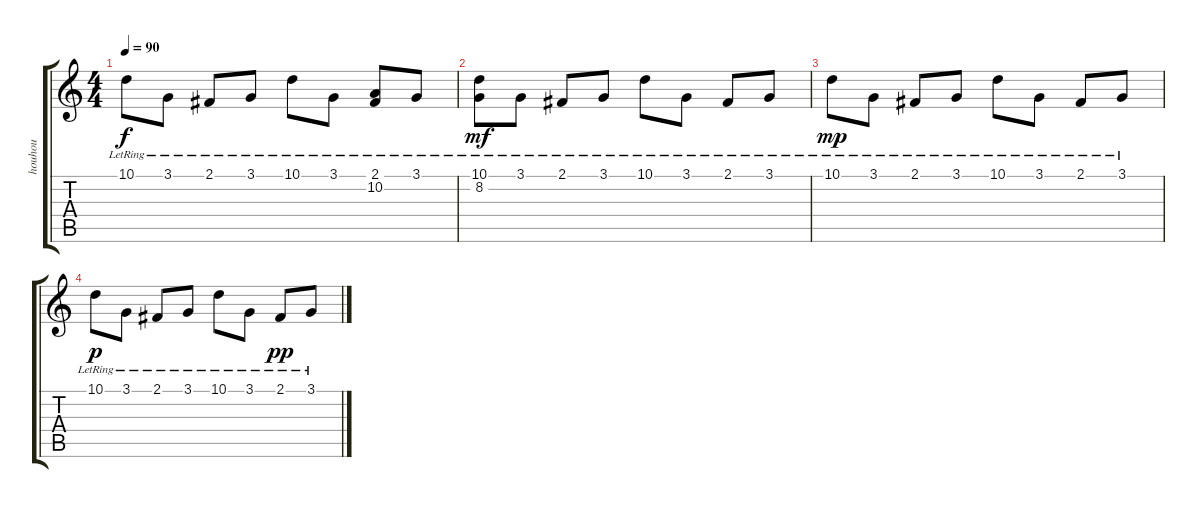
\track ("houhou" "houhou") {instrument synthvoice}
\staff {score tabs}
\tuning (E4 B3 G3 D3 A2 E2) {hide}
\ts (4 4)
\tempo 90
\clef g2
\ks c
10.1{lr}.8{dy f} 3.1{lr}.8 2.1{lr}.8 3.1{lr}.8 10.1{lr}.8 3.1{lr}.8 (2.1{lr} 10.2{lr}).8 3.1{lr}.8 |
(10.1{lr} 8.2{lr}).8{dy mf} 3.1{lr}.8 2.1{lr}.8 3.1{lr}.8 10.1{lr}.8 3.1{lr}.8 2.1{lr}.8 3.1{lr}.8 |
10.1{lr}.8{dy mp} 3.1{lr}.8 2.1{lr}.8 3.1{lr}.8 10.1{lr}.8 3.1{lr}.8 2.1{lr}.8 3.1{lr}.8 |
10.1{lr}.8{dy p} 3.1{lr}.8 2.1{lr}.8 3.1{lr}.8 10.1{lr}.8 3.1{lr}.8 2.1{lr}.8{dy pp} 3.1{lr}.8
